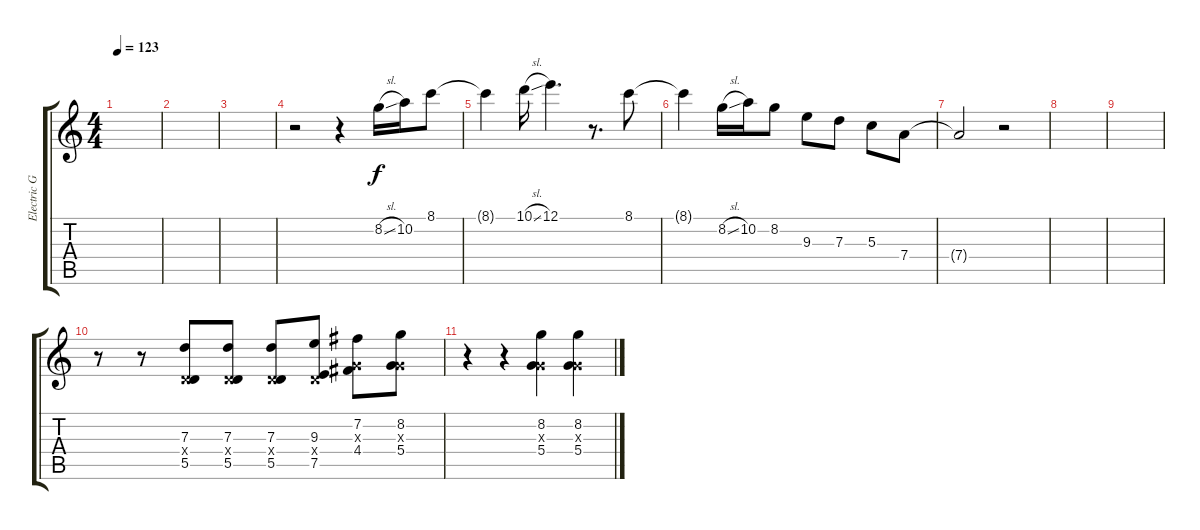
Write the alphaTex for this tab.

\track ("Electric Guitar" "Electric G") {instrument overdrivenguitar}
\staff {score tabs}
\tuning (E4 B3 G3 D3 A2 E2) {hide}
\ts (4 4)
\tempo 123
\clef g2
\ks c
|
|
|
r.2 r.4 8.2{sl}.16 10.2.16 8.1.8 |
8.1{t}.4 10.1{sl}.16 12.1.4{d} r.8{d} 8.1.8 |
8.1{t}.4 8.2{sl}.16 10.2.16 8.2.8 9.3.8 7.3.8 5.3.8 7.4.8 |
7.4{t}.2 r.2 |
|
|
r.8 r.8 (7.3 0.4{x} 5.5).8 (7.3 0.4{x} 5.5).8 (7.3 0.4{x} 5.5).8 (9.3 0.4{x} 7.5).8 (7.2 0.3{x} 4.4).8 (8.2 0.3{x} 5.4).8 |
r.4 r.4 (8.2 0.3{x} 5.4).4 (8.2 0.3{x} 5.4).4
